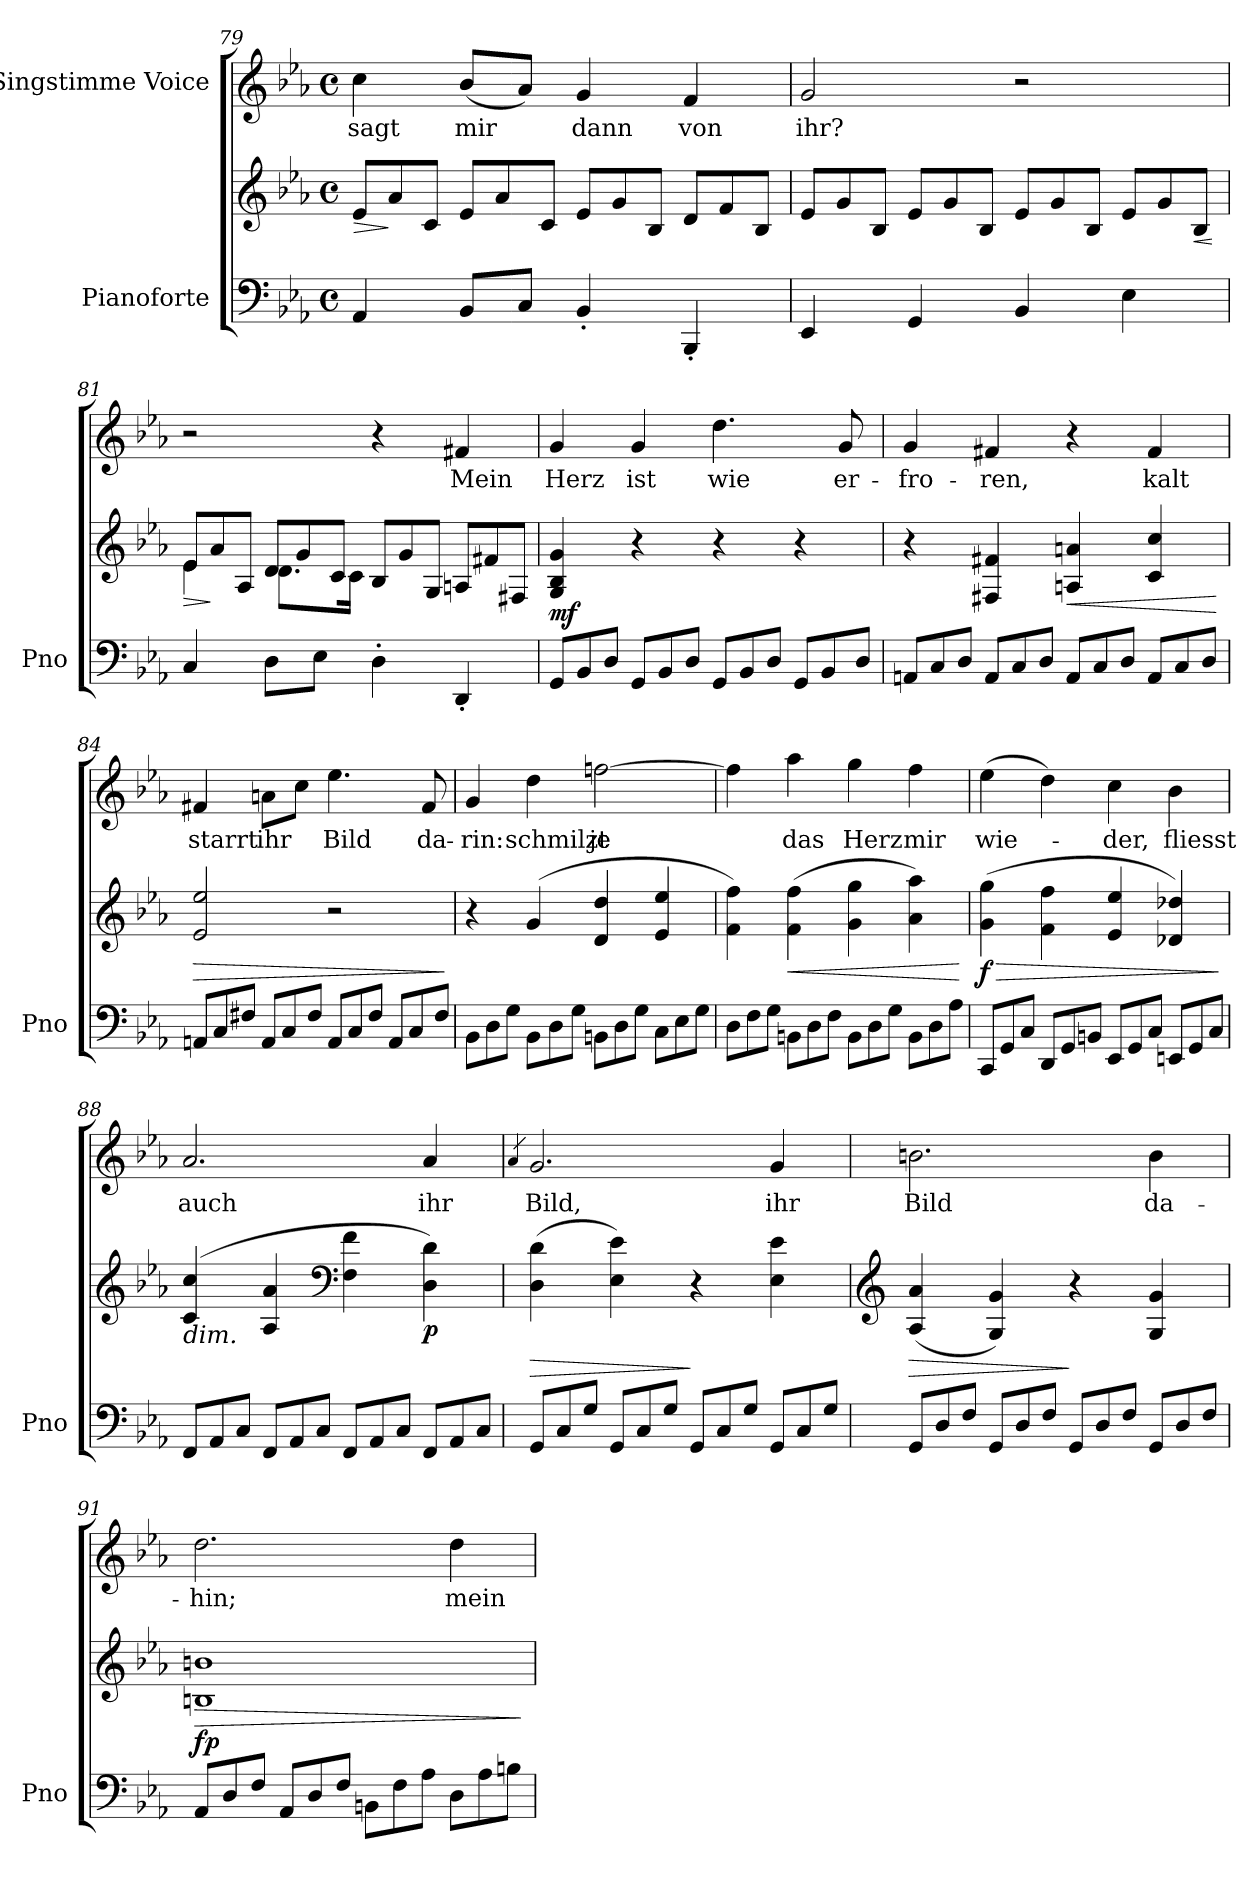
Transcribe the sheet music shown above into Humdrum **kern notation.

**kern	**kern	**dynam	**kern	**text
*part2	*part2	*part2	*part1	*part1
*staff3	*staff2	*staff2/3	*staff1	*staff1
*I"Pianoforte	*	*	*I"Singstimme Voice	*
*I'Pno	*	*	*	*
*clefF4	*clefG2	*	*clefG2	*
*k[b-e-a-]	*k[b-e-a-]	*	*k[b-e-a-]	*
*M4/4	*M4/4	*	*M4/4	*
*met(c)	*met(c)	*	*met(c)	*
*	*Xtuplet	*	*	*
=79	=79	=79	=79	=79
!	!	!LO:HP:b	!	!LO:LY:b
4AA-/	12e-/L	>	4cc\	sagt
.	12a-/	]	.	.
.	12c/J	.	.	.
!	!	!	!	!LO:LY:b
8BB-/L	12e-/L	.	(<8b-/L	mir
.	12a-/	.	.	.
8C/J	.	.	8a-/J)	.
.	12c/J	.	.	.
!	!	!	!	!LO:LY:b
4BB-'/	12e-/L	.	4g/	dann
.	12g/	.	.	.
.	12B-/J	.	.	.
!	!	!	!	!LO:LY:b
4BBB-'/	12d/L	.	4f/	von
.	12f/	.	.	.
.	12B-/J	.	.	.
=80	=80	=80	=80	=80
!	!	!	!	!LO:LY:b
4EE-/	12e-/L	.	2g/	ihr?
.	12g/	.	.	.
.	12B-/J	.	.	.
4GG/	12e-/L	.	.	.
.	12g/	.	.	.
.	12B-/J	.	.	.
4BB-/	12e-/L	.	2r	.
.	12g/	.	.	.
.	12B-/J	.	.	.
4E-\	12e-/L	.	.	.
.	12g/	.	.	.
!	!	!LO:HP:b	!	!
.	12B-/J	<	.	.
.	.	[	.	.
!!LO:LB:g=z
=81	=81	=81	=81	=81
!	!	!LO:HP:b	!	!
*	*^	*	*	*
4C/	12e-/L	4e-\	>	2r	.
.	12a-/	.	]	.	.
.	12A-/J	.	.	.	.
8D\L	12d/L	8.d\L	.	.	.
.	12g/	.	.	.	.
8E-\J	.	.	.	.	.
.	12c/J	.	.	.	.
.	.	16c\Jk	.	.	.
4D'\	12B-/L	2ryy	.	4r	.
.	12g/	.	.	.	.
.	12G/J	.	.	.	.
!	!	!	!	!	!LO:LY:b
4DD'/	12An/L	.	.	4f#X/	Mein
.	12f#X/	.	.	.	.
.	12F#X/J	.	.	.	.
*	*v	*v	*	*	*
=82	=82	=82	=82	=82
*Xtuplet	*	*	*	*
!	!	!LO:DY:a=2	!	!LO:LY:b
12GG/L	4G/ 4B-/ 4g/	mf	4g/	Herz
12BB-/	.	.	.	.
12D/J	.	.	.	.
!	!	!	!	!LO:LY:b
12GG/L	4r	.	4g/	ist
12BB-/	.	.	.	.
12D/J	.	.	.	.
!	!	!	!	!LO:LY:b
12GG/L	4r	.	4.dd\	wie
12BB-/	.	.	.	.
12D/J	.	.	.	.
12GG/L	4r	.	.	.
12BB-/	.	.	.	.
!	!	!	!	!LO:LY:b
.	.	.	8g/	er-
12D/J	.	.	.	.
=83	=83	=83	=83	=83
!	!	!	!	!LO:LY:b
12AAn/L	4r	.	4g/	-fro-
12C/	.	.	.	.
12D/J	.	.	.	.
!	!	!	!	!LO:LY:b
12AA/L	4F#X/ 4f#X/	.	4f#X/	-ren,
12C/	.	.	.	.
12D/J	.	.	.	.
!	!	!LO:HP:b	!	!
12AA/L	4An/ 4an/	<	4r	.
12C/	.	.	.	.
12D/J	.	.	.	.
!	!	!	!	!LO:LY:b
12AA/L	4c/ 4cc/	.	4f#/	kalt
12C/	.	.	.	.
12D/J	.	.	.	.
.	.	[	.	.
!!LO:PB:g=z
=84	=84	=84	=84	=84
!	!	!LO:HP:b	!	!LO:LY:b
12AAn/L	2e-/ 2ee-/	>	4f#X/	starrt
12C/	.	.	.	.
12F#X/J	.	.	.	.
!	!	!	!	!LO:LY:b
12AA/L	.	.	8an\L	ihr
12C/	.	.	.	.
.	.	.	8cc\J	.
12F#/J	.	.	.	.
!	!	!	!	!LO:LY:b
12AA/L	2r	.	4.ee-\	Bild
12C/	.	.	.	.
12F#/J	.	.	.	.
12AA/L	.	.	.	.
12C/	.	.	.	.
!	!	!	!	!LO:LY:b
.	.	.	8f#/	da-
12F#/J	.	.	.	.
.	.	]	.	.
=85	=85	=85	=85	=85
!	!	!	!	!LO:LY:b
12BB-\L	4r	.	4g/	-rin:
12D\	.	.	.	.
12G\J	.	.	.	.
!	!	!	!	!LO:LY:b
12BB-\L	(<4g/	.	4dd\	schmilzt
12D\	.	.	.	.
12G\J	.	.	.	.
!	!	!	!	!LO:LY:b
12BBn\L	4d/ 4dd/	.	[2ffn\	je
12D\	.	.	.	.
12G\J	.	.	.	.
12C\L	4e-/ 4ee-/	.	.	.
12E-\	.	.	.	.
12G\J	.	.	.	.
=86	=86	=86	=86	=86
12D\L	4f\ 4ff\)	.	4ff\]	.
12F\	.	.	.	.
12G\J	.	.	.	.
!	!	!LO:HP:b	!	!LO:LY:b
12BBn\L	(>4f\ 4ff\	<	4aa-\	das
12D\	.	.	.	.
12F\J	.	.	.	.
!	!	!	!	!LO:LY:b
12BB\L	4g\ 4gg\	.	4gg\	Herz
12D\	.	.	.	.
12G\J	.	.	.	.
!	!	!	!	!LO:LY:b
12BB\L	4a-\ 4aa-\)	.	4ff\	mir
12D\	.	.	.	.
12A-\J	.	.	.	.
.	.	[	.	.
=87	=87	=87	=87	=87
!	!	!LO:HP:b	!	!LO:LY:b
!	!	!LO:DY:n=1:b	!	!
12CC/L	(>4g\ 4gg\	> f	(>4ee-\	wie-
12GG/	.	.	.	.
12C/J	.	.	.	.
12DD/L	4f\ 4ff\	.	4dd\)	.
12GG/	.	.	.	.
12BBn/J	.	.	.	.
!	!	!	!	!LO:LY:b
12EE-/L	4e-/ 4ee-/	.	4cc\	-der,
12GG/	.	.	.	.
12C/J	.	.	.	.
!	!	!	!	!LO:LY:b
12EEn/L	4d-X/ 4dd-X/)	.	4b-\	fliesst
12GG/	.	.	.	.
12C/J	.	.	.	.
.	.	]	.	.
!!LO:LB:g=z
=88	=88	=88	=88	=88
!	!LO:TX:b:i:t=dim.	!	!	!
!	!	!	!	!LO:LY:b
12FF/L	(>4c/ 4cc/	.	2.a-/	auch
12AA-/	.	.	.	.
12C/J	.	.	.	.
12FF/L	4A-/ 4a-/	.	.	.
12AA-/	.	.	.	.
12C/J	.	.	.	.
*	*clefF4	*	*	*
12FF/L	4F\ 4f\	.	.	.
12AA-/	.	.	.	.
12C/J	.	.	.	.
!	!	!LO:DY:b	!	!LO:LY:b
12FF/L	4D\ 4d\)	p	4a-/	ihr
12AA-/	.	.	.	.
12C/J	.	.	.	.
=89	=89	=89	=89	=89
.	.	.	4qa-/	.
!	!	!LO:HP:b	!	!LO:LY:b
12GG/L	(>4D\ 4d\	>	2.g/	Bild,
12C/	.	.	.	.
12G/J	.	.	.	.
12GG/L	4E-\ 4e-\)	.	.	.
12C/	.	.	.	.
12G/J	.	.	.	.
12GG/L	4r	]	.	.
12C/	.	.	.	.
12G/J	.	.	.	.
!	!	!	!	!LO:LY:b
12GG/L	4E-\ 4e-\	.	4g/	ihr
12C/	.	.	.	.
12G/J	.	.	.	.
=90	=90	=90	=90	=90
*	*clefG2	*	*	*
!	!	!LO:HP:b	!	!LO:LY:b
12GG/L	(<4A-/ 4a-/	>	2.bn\	Bild
12D/	.	.	.	.
12F/J	.	.	.	.
12GG/L	4G/ 4g/)	.	.	.
12D/	.	.	.	.
12F/J	.	.	.	.
12GG/L	4r	]	.	.
12D/	.	.	.	.
12F/J	.	.	.	.
!	!	!	!	!LO:LY:b
12GG/L	4G/ 4g/	.	4b\	da-
12D/	.	.	.	.
12F/J	.	.	.	.
=91	=91	=91	=91	=91
!	!	!LO:HP:b	!	!LO:LY:b
!	!	!LO:DY:n=1:a=2	!	!
12AA-/L	1Bn 1bn	> fp	2.dd\	-hin;
12D/	.	.	.	.
12F/J	.	.	.	.
12AA-/L	.	.	.	.
12D/	.	.	.	.
12F/J	.	.	.	.
12BBn\L	.	.	.	.
12F\	.	.	.	.
12A-\J	.	.	.	.
!	!	!	!	!LO:LY:b
12D\L	.	.	4dd\	mein
12A-\	.	.	.	.
12Bn\J	.	.	.	.
.	.	]	.	.
=	=	=	=	=
*-	*-	*-	*-	*-
